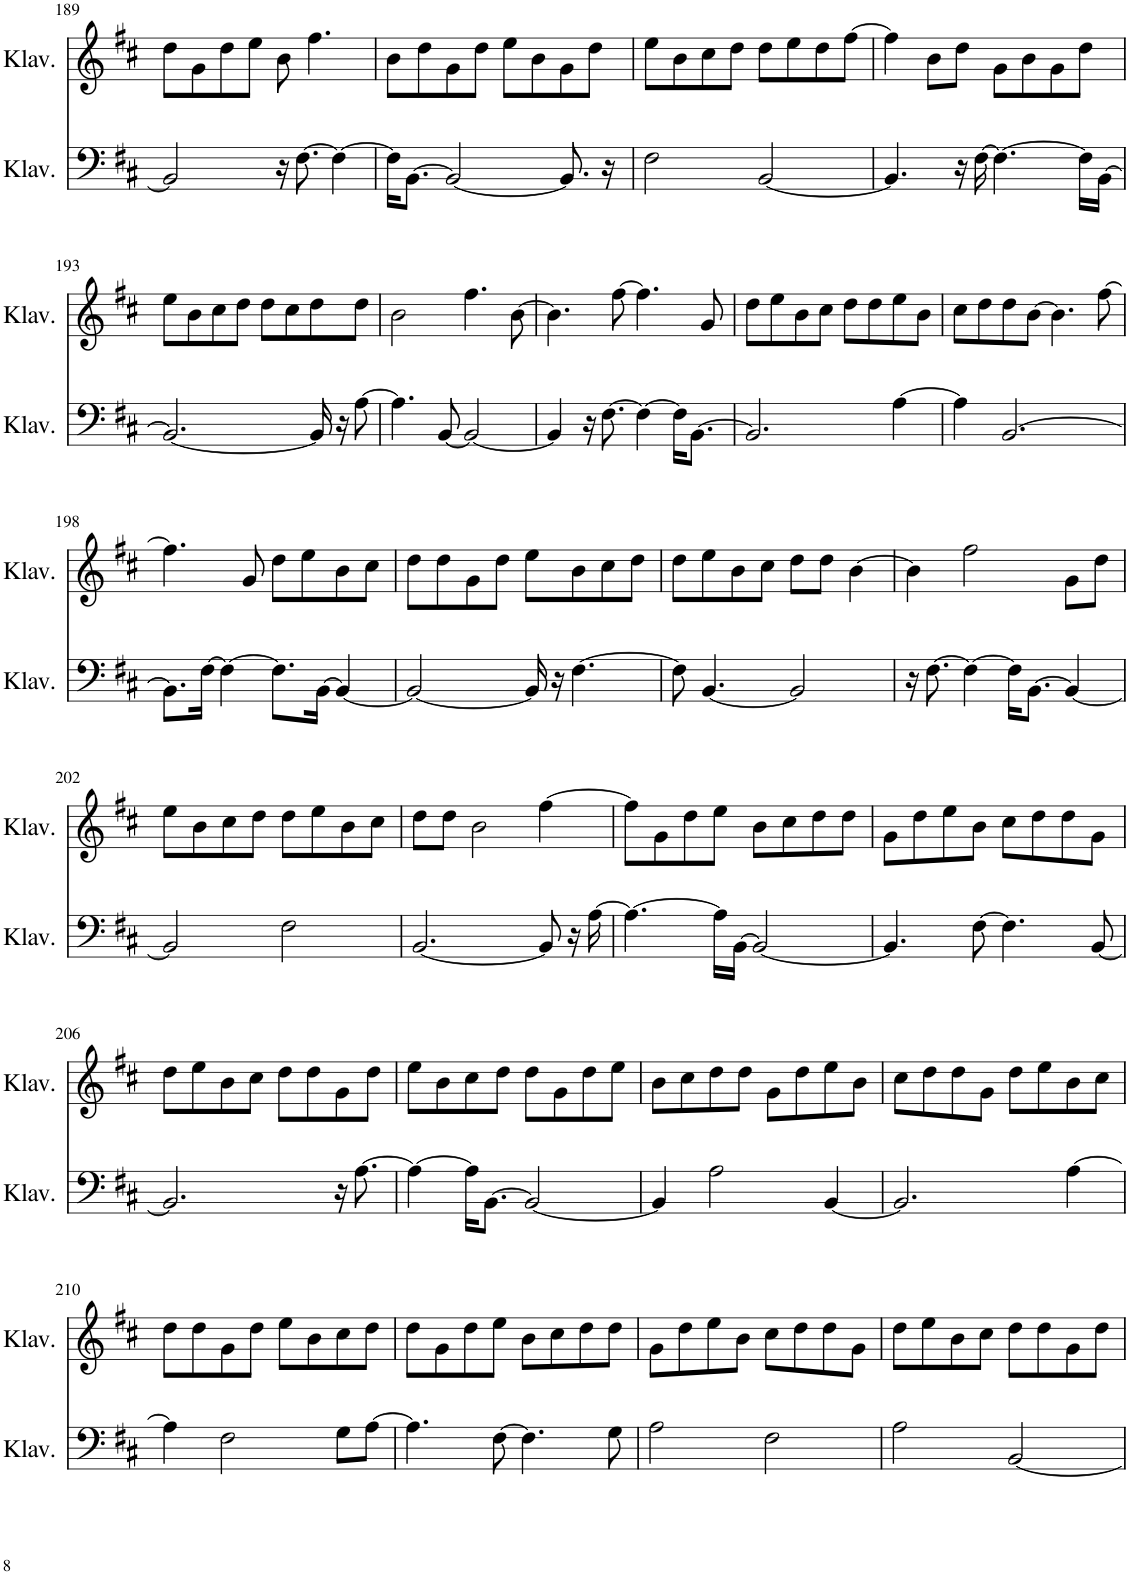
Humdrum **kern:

**kern	**kern
*part2	*part1
*staff2	*staff1
*I"Klavier	*I"Klavier
*I'Klav.	*I'Klav.
!!LO:PB:g=z
*clefF4	*clefG2
*k[f#c#]	*k[f#c#]
*M4/4	*M4/4
=189	=189
2BB/]	8dd\L
.	8g\
.	8dd\
.	8ee\J
16r	8b\
[8.F#\	.
.	4.ff#\
4F#\_	.
=190	=190
16F#\KL]	8b\L
[8.BB\J	.
.	8dd\
2BB/_	8g\
.	8dd\J
.	8ee\L
.	8b\
8.BB/]	8g\
.	8dd\J
16r	.
=191	=191
2F#\	8ee\L
.	8b\
.	8cc#\
.	8dd\J
[2BB/	8dd\L
.	8ee\
.	8dd\
.	[8ff#\J
=192	=192
4.BB/]	4ff#\]
.	8b\L
16r	8dd\J
[16F#\	.
4.F#\_	8g\L
.	8b\
.	8g\
16F#\LL]	8dd\J
[16BB\JJ	.
!!LO:LB:g=z
=193	=193
2.BB/_	8ee\L
.	8b\
.	8cc#\
.	8dd\J
.	8dd\L
.	8cc#\
16BB/]	8dd\
16r	.
[8A\	8dd\J
=194	=194
4.A\]	2b\
[8BB/	.
2BB/_	4.ff#\
.	[8b\
=195	=195
4BB/]	4.b\]
16r	.
[8.F#\	.
.	[8ff#\
4F#\_	4.ff#\]
16F#\KL]	.
[8.BB\J	.
.	8g/
=196	=196
2.BB/]	8dd\L
.	8ee\
.	8b\
.	8cc#\J
.	8dd\L
.	8dd\
[4A\	8ee\
.	8b\J
=197	=197
4A\]	8cc#\L
.	8dd\
[2.BB/	8dd\
.	[8b\J
.	4.b\]
.	[8ff#\
!!LO:LB:g=z
=198	=198
8.BB\L]	4.ff#\]
[16F#\Jk	.
4F#\_	.
.	8g/
8.F#\L]	8dd\L
.	8ee\
[16BB\Jk	.
4BB/_	8b\
.	8cc#\J
=199	=199
2BB/_	8dd\L
.	8dd\
.	8g\
.	8dd\J
16BB/]	8ee\L
16r	.
[4.F#\	8b\
.	8cc#\
.	8dd\J
=200	=200
8F#\]	8dd\L
[4.BB/	8ee\
.	8b\
.	8cc#\J
2BB/]	8dd\L
.	8dd\J
.	[4b\
=201	=201
16r	4b\]
[8.F#\	.
4F#\_	2ff#\
16F#\KL]	.
[8.BB\J	.
4BB/_	8g\L
.	8dd\J
!!LO:LB:g=z
=202	=202
2BB/]	8ee\L
.	8b\
.	8cc#\
.	8dd\J
2F#\	8dd\L
.	8ee\
.	8b\
.	8cc#\J
=203	=203
[2.BB/	8dd\L
.	8dd\J
.	2b\
8BB/]	[4ff#\
16r	.
[16A\	.
=204	=204
4.A\_	8ff#\L]
.	8g\
.	8dd\
16A\LL]	8ee\J
[16BB\JJ	.
2BB/_	8b\L
.	8cc#\
.	8dd\
.	8dd\J
=205	=205
4.BB/]	8g\L
.	8dd\
.	8ee\
[8F#\	8b\J
4.F#\]	8cc#\L
.	8dd\
.	8dd\
[8BB/	8g\J
!!LO:LB:g=z
=206	=206
2.BB/]	8dd\L
.	8ee\
.	8b\
.	8cc#\J
.	8dd\L
.	8dd\
16r	8g\
[8.A\	.
.	8dd\J
=207	=207
4A\_	8ee\L
.	8b\
16A\KL]	8cc#\
[8.BB\J	.
.	8dd\J
2BB/_	8dd\L
.	8g\
.	8dd\
.	8ee\J
=208	=208
4BB/]	8b\L
.	8cc#\
2A\	8dd\
.	8dd\J
.	8g\L
.	8dd\
[4BB/	8ee\
.	8b\J
=209	=209
2.BB/]	8cc#\L
.	8dd\
.	8dd\
.	8g\J
.	8dd\L
.	8ee\
[4A\	8b\
.	8cc#\J
!!LO:LB:g=z
=210	=210
4A\]	8dd\L
.	8dd\
2F#\	8g\
.	8dd\J
.	8ee\L
.	8b\
8G\L	8cc#\
[8A\J	8dd\J
=211	=211
4.A\]	8dd\L
.	8g\
.	8dd\
[8F#\	8ee\J
4.F#\]	8b\L
.	8cc#\
.	8dd\
8G\	8dd\J
=212	=212
2A\	8g\L
.	8dd\
.	8ee\
.	8b\J
2F#\	8cc#\L
.	8dd\
.	8dd\
.	8g\J
=213	=213
2A\	8dd\L
.	8ee\
.	8b\
.	8cc#\J
[2BB/	8dd\L
.	8dd\
.	8g\
.	8dd\J
=	=
*-	*-
